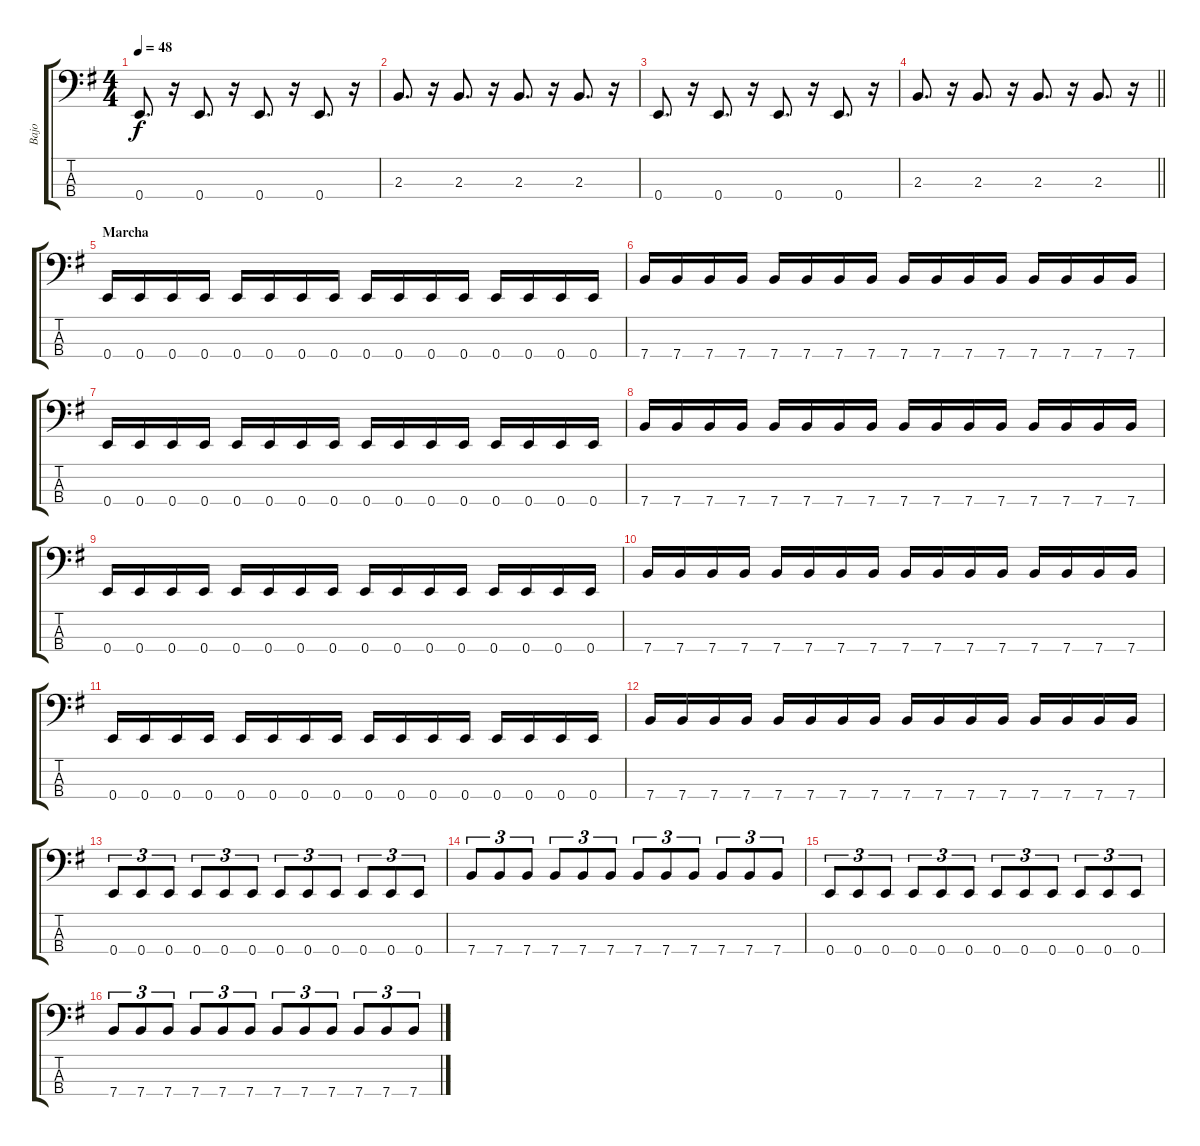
\track ("Bajo" "Bajo") {instrument electricbassfinger}
\staff {score tabs}
\tuning (G2 D2 A1 E1) {hide}
\ts (4 4)
\tempo 48
\clef f4
\ks g
0.4.8{d dy f} r.16 0.4.8{d} r.16 0.4.8{d} r.16 0.4.8{d} r.16 |
2.3.8{d} r.16 2.3.8{d} r.16 2.3.8{d} r.16 2.3.8{d} r.16 |
0.4.8{d} r.16 0.4.8{d} r.16 0.4.8{d} r.16 0.4.8{d} r.16 |
\barLineRight lightlight
2.3.8{d} r.16 2.3.8{d} r.16 2.3.8{d} r.16 2.3.8{d} r.16 |
\section ("" "Marcha")
0.4.16 0.4.16 0.4.16 0.4.16 0.4.16 0.4.16 0.4.16 0.4.16 0.4.16 0.4.16 0.4.16 0.4.16 0.4.16 0.4.16 0.4.16 0.4.16 |
7.4.16 7.4.16 7.4.16 7.4.16 7.4.16 7.4.16 7.4.16 7.4.16 7.4.16 7.4.16 7.4.16 7.4.16 7.4.16 7.4.16 7.4.16 7.4.16 |
0.4.16 0.4.16 0.4.16 0.4.16 0.4.16 0.4.16 0.4.16 0.4.16 0.4.16 0.4.16 0.4.16 0.4.16 0.4.16 0.4.16 0.4.16 0.4.16 |
7.4.16 7.4.16 7.4.16 7.4.16 7.4.16 7.4.16 7.4.16 7.4.16 7.4.16 7.4.16 7.4.16 7.4.16 7.4.16 7.4.16 7.4.16 7.4.16 |
0.4.16 0.4.16 0.4.16 0.4.16 0.4.16 0.4.16 0.4.16 0.4.16 0.4.16 0.4.16 0.4.16 0.4.16 0.4.16 0.4.16 0.4.16 0.4.16 |
7.4.16 7.4.16 7.4.16 7.4.16 7.4.16 7.4.16 7.4.16 7.4.16 7.4.16 7.4.16 7.4.16 7.4.16 7.4.16 7.4.16 7.4.16 7.4.16 |
0.4.16 0.4.16 0.4.16 0.4.16 0.4.16 0.4.16 0.4.16 0.4.16 0.4.16 0.4.16 0.4.16 0.4.16 0.4.16 0.4.16 0.4.16 0.4.16 |
7.4.16 7.4.16 7.4.16 7.4.16 7.4.16 7.4.16 7.4.16 7.4.16 7.4.16 7.4.16 7.4.16 7.4.16 7.4.16 7.4.16 7.4.16 7.4.16 |
0.4.8{tu (3 2)} 0.4.8{tu (3 2)} 0.4.8{tu (3 2)} 0.4.8{tu (3 2)} 0.4.8{tu (3 2)} 0.4.8{tu (3 2)} 0.4.8{tu (3 2)} 0.4.8{tu (3 2)} 0.4.8{tu (3 2)} 0.4.8{tu (3 2)} 0.4.8{tu (3 2)} 0.4.8{tu (3 2)} |
7.4.8{tu (3 2)} 7.4.8{tu (3 2)} 7.4.8{tu (3 2)} 7.4.8{tu (3 2)} 7.4.8{tu (3 2)} 7.4.8{tu (3 2)} 7.4.8{tu (3 2)} 7.4.8{tu (3 2)} 7.4.8{tu (3 2)} 7.4.8{tu (3 2)} 7.4.8{tu (3 2)} 7.4.8{tu (3 2)} |
0.4.8{tu (3 2)} 0.4.8{tu (3 2)} 0.4.8{tu (3 2)} 0.4.8{tu (3 2)} 0.4.8{tu (3 2)} 0.4.8{tu (3 2)} 0.4.8{tu (3 2)} 0.4.8{tu (3 2)} 0.4.8{tu (3 2)} 0.4.8{tu (3 2)} 0.4.8{tu (3 2)} 0.4.8{tu (3 2)} |
7.4.8{tu (3 2)} 7.4.8{tu (3 2)} 7.4.8{tu (3 2)} 7.4.8{tu (3 2)} 7.4.8{tu (3 2)} 7.4.8{tu (3 2)} 7.4.8{tu (3 2)} 7.4.8{tu (3 2)} 7.4.8{tu (3 2)} 7.4.8{tu (3 2)} 7.4.8{tu (3 2)} 7.4.8{tu (3 2)}
